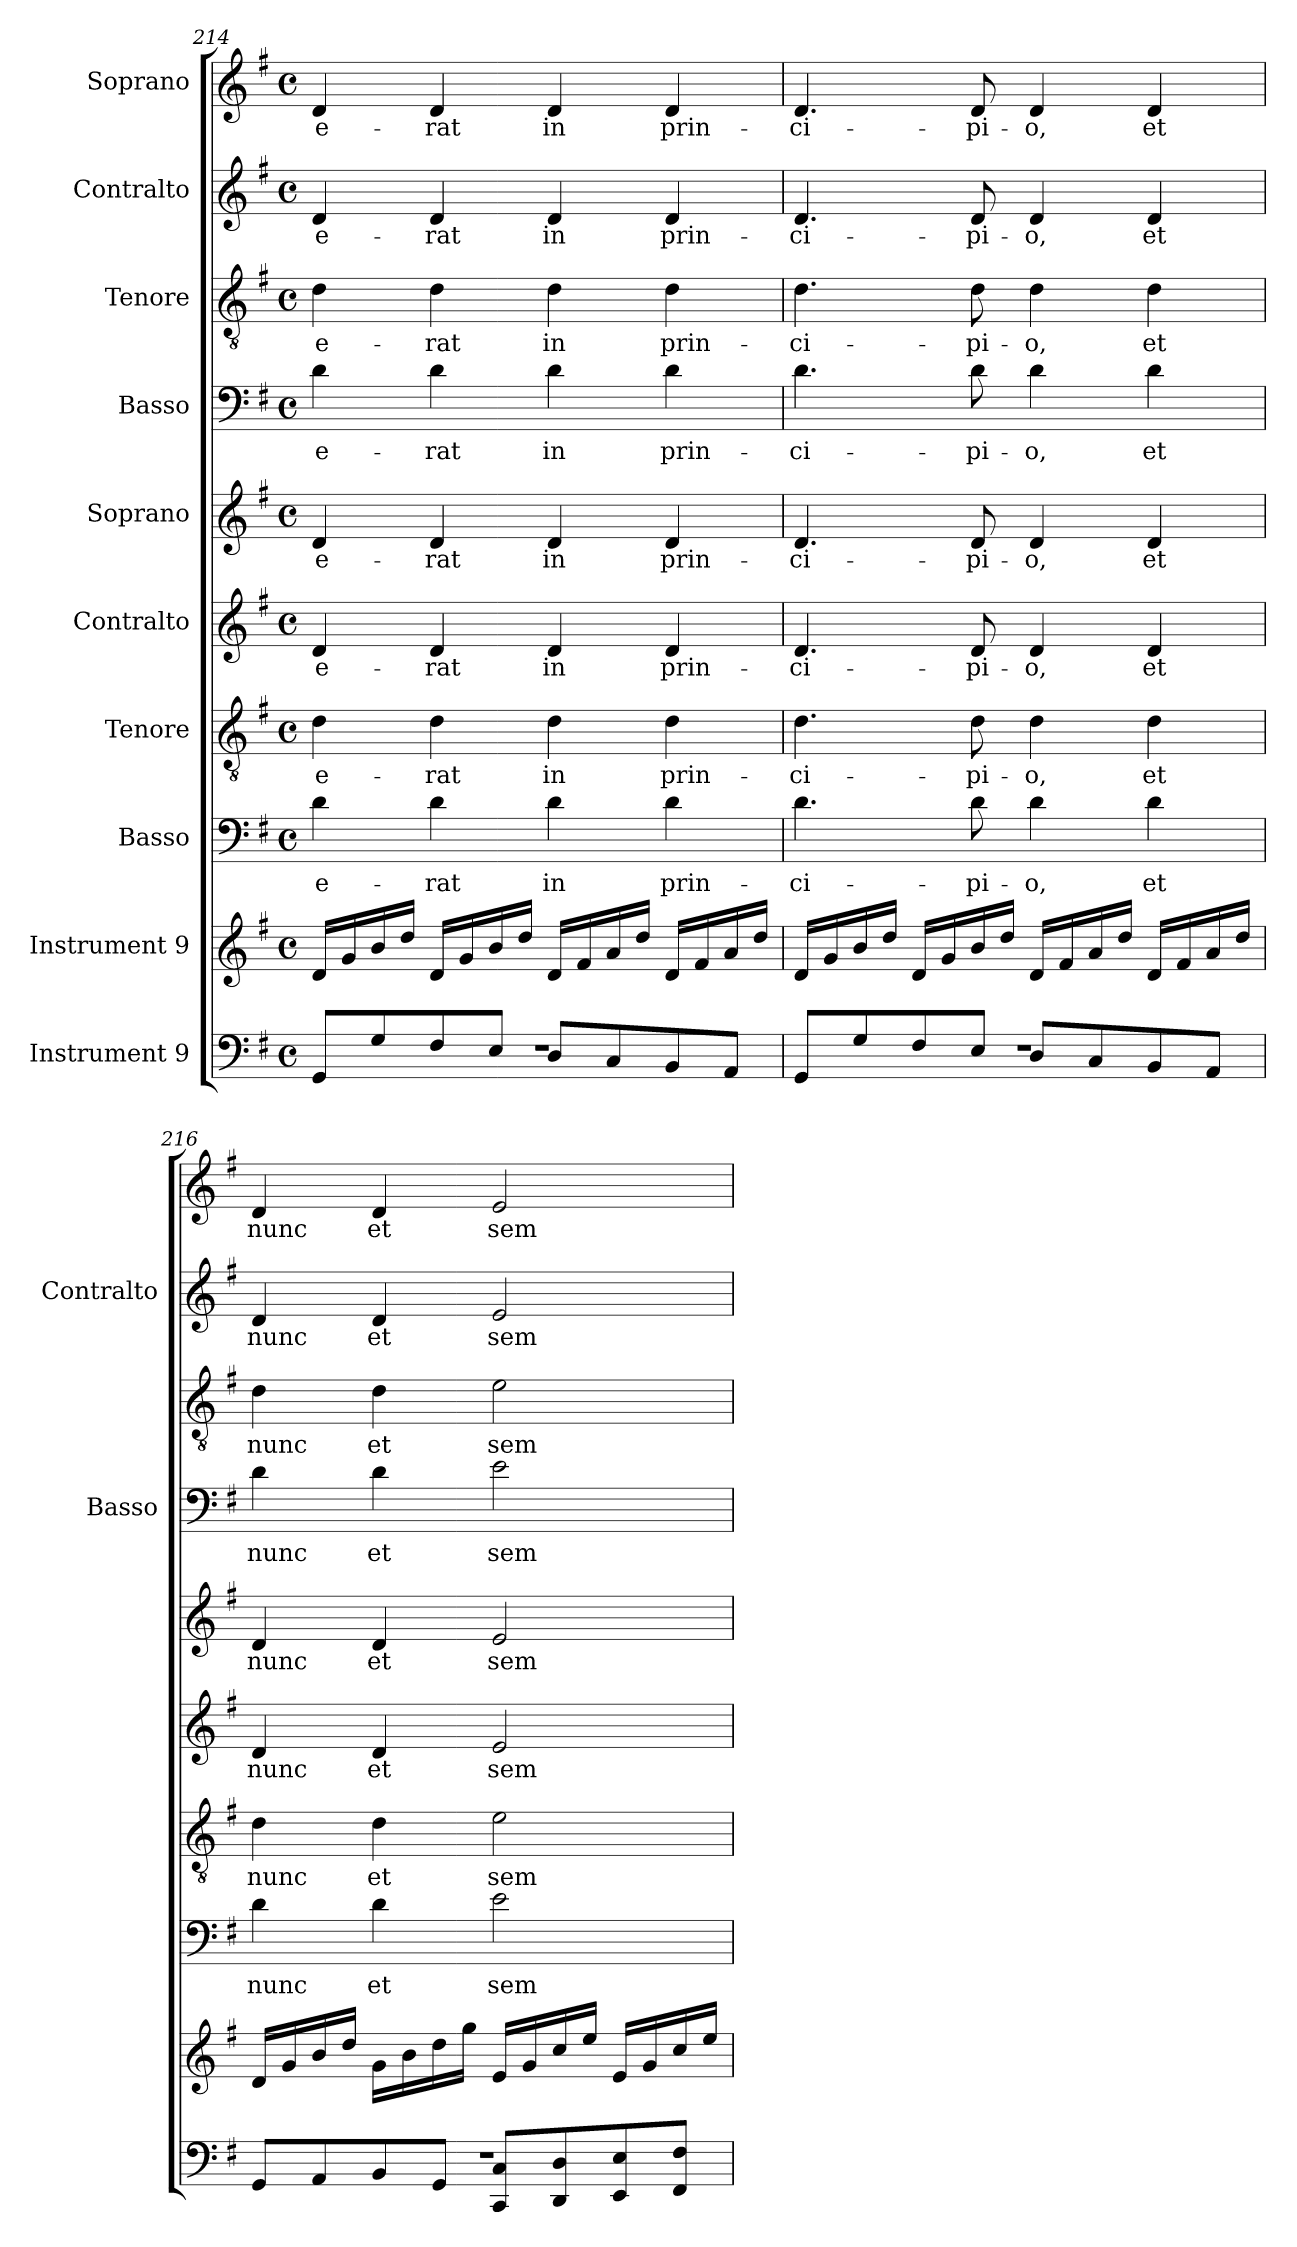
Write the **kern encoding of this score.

**kern	**kern	**kern	**text	**kern	**text	**kern	**text	**kern	**text	**kern	**text	**kern	**text	**kern	**text	**kern	**text
*part10	*part9	*part8	*part8	*part7	*part7	*part6	*part6	*part5	*part5	*part4	*part4	*part3	*part3	*part2	*part2	*part1	*part1
*staff10	*staff9	*staff8	*staff8	*staff7	*staff7	*staff6	*staff6	*staff5	*staff5	*staff4	*staff4	*staff3	*staff3	*staff2	*staff2	*staff1	*staff1
*I"Instrument 9	*I"Instrument 9	*I"Basso	*	*I"Tenore	*	*I"Contralto	*	*I"Soprano	*	*I"Basso	*	*I"Tenore	*	*I"Contralto	*	*I"Soprano	*
*	*	*	*	*	*	*	*	*	*	*I'Basso	*	*	*	*I'Contralto	*	*	*
*clefF4	*clefG2	*clefF4	*	*clefGv2	*	*clefG2	*	*clefG2	*	*clefF4	*	*clefGv2	*	*clefG2	*	*clefG2	*
*k[f#]	*k[f#]	*k[f#]	*	*k[f#]	*	*k[f#]	*	*k[f#]	*	*k[f#]	*	*k[f#]	*	*k[f#]	*	*k[f#]	*
*G:	*G:	*G:	*	*G:	*	*G:	*	*G:	*	*G:	*	*G:	*	*G:	*	*G:	*
*M4/4	*M4/4	*M4/4	*	*M4/4	*	*M4/4	*	*M4/4	*	*M4/4	*	*M4/4	*	*M4/4	*	*M4/4	*
*met(c)	*met(c)	*met(c)	*	*met(c)	*	*met(c)	*	*met(c)	*	*met(c)	*	*met(c)	*	*met(c)	*	*met(c)	*
=214	=214	=214	=214	=214	=214	=214	=214	=214	=214	=214	=214	=214	=214	=214	=214	=214	=214
*^	*	*	*	*	*	*	*	*	*	*	*	*	*	*	*	*	*
*	*^	*	*	*	*	*	*	*	*	*	*	*	*	*	*	*	*	*
!	!	!	!	!	!LO:LY:b:cj	!	!LO:LY:b:cj	!	!LO:LY:b:cj	!	!LO:LY:b:cj	!	!LO:LY:b:cj	!	!LO:LY:b:cj	!	!LO:LY:b:cj	!	!LO:LY:b:cj
1r	8GG/L	1r	16d/L	4d\	e-	4d\	e-	4d/	e-	4d/	e-	4d\	e-	4d\	e-	4d/	e-	4d/	e-
.	.	.	16g/	.	.	.	.	.	.	.	.	.	.	.	.	.	.	.	.
.	8G/	.	16b/	.	.	.	.	.	.	.	.	.	.	.	.	.	.	.	.
.	.	.	16dd/J	.	.	.	.	.	.	.	.	.	.	.	.	.	.	.	.
!	!	!	!	!	!LO:LY:b:cj	!	!LO:LY:b:cj	!	!LO:LY:b:cj	!	!LO:LY:b:cj	!	!LO:LY:b:cj	!	!LO:LY:b:cj	!	!LO:LY:b:cj	!	!LO:LY:b:cj
.	8F#/	.	16d/L	4d\	-rat	4d\	-rat	4d/	-rat	4d/	-rat	4d\	-rat	4d\	-rat	4d/	-rat	4d/	-rat
.	.	.	16g/	.	.	.	.	.	.	.	.	.	.	.	.	.	.	.	.
.	8E/J	.	16b/	.	.	.	.	.	.	.	.	.	.	.	.	.	.	.	.
.	.	.	16dd/J	.	.	.	.	.	.	.	.	.	.	.	.	.	.	.	.
!	!	!	!	!	!LO:LY:b:cj	!	!LO:LY:b:cj	!	!LO:LY:b:cj	!	!LO:LY:b:cj	!	!LO:LY:b:cj	!	!LO:LY:b:cj	!	!LO:LY:b:cj	!	!LO:LY:b:cj
.	8D/L	.	16d/L	4d\	in	4d\	in	4d/	in	4d/	in	4d\	in	4d\	in	4d/	in	4d/	in
.	.	.	16f#/	.	.	.	.	.	.	.	.	.	.	.	.	.	.	.	.
.	8C/	.	16a/	.	.	.	.	.	.	.	.	.	.	.	.	.	.	.	.
.	.	.	16dd/J	.	.	.	.	.	.	.	.	.	.	.	.	.	.	.	.
!	!	!	!	!	!LO:LY:b:cj	!	!LO:LY:b:cj	!	!LO:LY:b:cj	!	!LO:LY:b:cj	!	!LO:LY:b:cj	!	!LO:LY:b:cj	!	!LO:LY:b:cj	!	!LO:LY:b:cj
.	8BB/	.	16d/L	4d\	prin-	4d\	prin-	4d/	prin-	4d/	prin-	4d\	prin-	4d\	prin-	4d/	prin-	4d/	prin-
.	.	.	16f#/	.	.	.	.	.	.	.	.	.	.	.	.	.	.	.	.
.	8AA/J	.	16a/	.	.	.	.	.	.	.	.	.	.	.	.	.	.	.	.
.	.	.	16dd/J	.	.	.	.	.	.	.	.	.	.	.	.	.	.	.	.
=215	=215	=215	=215	=215	=215	=215	=215	=215	=215	=215	=215	=215	=215	=215	=215	=215	=215	=215	=215
!	!	!	!	!	!LO:LY:b:cj	!	!LO:LY:b:cj	!	!LO:LY:b:cj	!	!LO:LY:b:cj	!	!LO:LY:b:cj	!	!LO:LY:b:cj	!	!LO:LY:b:cj	!	!LO:LY:b:cj
1r	8GG/L	1r	16d/L	4.d\	-ci-	4.d\	-ci-	4.d/	-ci-	4.d/	-ci-	4.d\	-ci-	4.d\	-ci-	4.d/	-ci-	4.d/	-ci-
.	.	.	16g/	.	.	.	.	.	.	.	.	.	.	.	.	.	.	.	.
.	8G/	.	16b/	.	.	.	.	.	.	.	.	.	.	.	.	.	.	.	.
.	.	.	16dd/J	.	.	.	.	.	.	.	.	.	.	.	.	.	.	.	.
.	8F#/	.	16d/L	.	.	.	.	.	.	.	.	.	.	.	.	.	.	.	.
.	.	.	16g/	.	.	.	.	.	.	.	.	.	.	.	.	.	.	.	.
!	!	!	!	!	!LO:LY:b:cj	!	!LO:LY:b:cj	!	!LO:LY:b:cj	!	!LO:LY:b:cj	!	!LO:LY:b:cj	!	!LO:LY:b:cj	!	!LO:LY:b:cj	!	!LO:LY:b:cj
.	8E/J	.	16b/	8d\	-pi-	8d\	-pi-	8d/	-pi-	8d/	-pi-	8d\	-pi-	8d\	-pi-	8d/	-pi-	8d/	-pi-
.	.	.	16dd/J	.	.	.	.	.	.	.	.	.	.	.	.	.	.	.	.
!	!	!	!	!	!LO:LY:b:cj	!	!LO:LY:b:cj	!	!LO:LY:b:cj	!	!LO:LY:b:cj	!	!LO:LY:b:cj	!	!LO:LY:b:cj	!	!LO:LY:b:cj	!	!LO:LY:b:cj
.	8D/L	.	16d/L	4d\	-o,	4d\	-o,	4d/	-o,	4d/	-o,	4d\	-o,	4d\	-o,	4d/	-o,	4d/	-o,
.	.	.	16f#/	.	.	.	.	.	.	.	.	.	.	.	.	.	.	.	.
.	8C/	.	16a/	.	.	.	.	.	.	.	.	.	.	.	.	.	.	.	.
.	.	.	16dd/J	.	.	.	.	.	.	.	.	.	.	.	.	.	.	.	.
!	!	!	!	!	!LO:LY:b:cj	!	!LO:LY:b:cj	!	!LO:LY:b:cj	!	!LO:LY:b:cj	!	!LO:LY:b:cj	!	!LO:LY:b:cj	!	!LO:LY:b:cj	!	!LO:LY:b:cj
.	8BB/	.	16d/L	4d\	et	4d\	et	4d/	et	4d/	et	4d\	et	4d\	et	4d/	et	4d/	et
.	.	.	16f#/	.	.	.	.	.	.	.	.	.	.	.	.	.	.	.	.
.	8AA/J	.	16a/	.	.	.	.	.	.	.	.	.	.	.	.	.	.	.	.
.	.	.	16dd/J	.	.	.	.	.	.	.	.	.	.	.	.	.	.	.	.
=216	=216	=216	=216	=216	=216	=216	=216	=216	=216	=216	=216	=216	=216	=216	=216	=216	=216	=216	=216
!	!	!	!	!	!LO:LY:b:cj	!	!LO:LY:b:cj	!	!LO:LY:b:cj	!	!LO:LY:b:cj	!	!LO:LY:b:cj	!	!LO:LY:b:cj	!	!LO:LY:b:cj	!	!LO:LY:b:cj
1r	8GG/L	1r	16d/L	4d\	nunc	4d\	nunc	4d/	nunc	4d/	nunc	4d\	nunc	4d\	nunc	4d/	nunc	4d/	nunc
.	.	.	16g/	.	.	.	.	.	.	.	.	.	.	.	.	.	.	.	.
.	8AA/	.	16b/	.	.	.	.	.	.	.	.	.	.	.	.	.	.	.	.
.	.	.	16dd/J	.	.	.	.	.	.	.	.	.	.	.	.	.	.	.	.
!	!	!	!	!	!LO:LY:b:cj	!	!LO:LY:b:cj	!	!LO:LY:b:cj	!	!LO:LY:b:cj	!	!LO:LY:b:cj	!	!LO:LY:b:cj	!	!LO:LY:b:cj	!	!LO:LY:b:cj
.	8BB/	.	16g\L	4d\	et	4d\	et	4d/	et	4d/	et	4d\	et	4d\	et	4d/	et	4d/	et
.	.	.	16b\	.	.	.	.	.	.	.	.	.	.	.	.	.	.	.	.
.	8GG/J	.	16dd\	.	.	.	.	.	.	.	.	.	.	.	.	.	.	.	.
.	.	.	16gg\J	.	.	.	.	.	.	.	.	.	.	.	.	.	.	.	.
!	!	!	!	!	!LO:LY:b:cj	!	!LO:LY:b:cj	!	!LO:LY:b:cj	!	!LO:LY:b:cj	!	!LO:LY:b:cj	!	!LO:LY:b:cj	!	!LO:LY:b:cj	!	!LO:LY:b:cj
.	8C/ 8CC/L	.	16e/L	2e\	sem-	2e\	sem-	2e/	sem-	2e/	sem-	2e\	sem-	2e\	sem-	2e/	sem-	2e/	sem-
.	.	.	16g/	.	.	.	.	.	.	.	.	.	.	.	.	.	.	.	.
.	8D/ 8DD/	.	16cc/	.	.	.	.	.	.	.	.	.	.	.	.	.	.	.	.
.	.	.	16ee/J	.	.	.	.	.	.	.	.	.	.	.	.	.	.	.	.
.	8EE/ 8E/	.	16e/L	.	.	.	.	.	.	.	.	.	.	.	.	.	.	.	.
.	.	.	16g/	.	.	.	.	.	.	.	.	.	.	.	.	.	.	.	.
.	8F#/ 8FF#/J	.	16cc/	.	.	.	.	.	.	.	.	.	.	.	.	.	.	.	.
.	.	.	16ee/J	.	.	.	.	.	.	.	.	.	.	.	.	.	.	.	.
*v	*v	*v	*	*	*	*	*	*	*	*	*	*	*	*	*	*	*	*	*
=	=	=	=	=	=	=	=	=	=	=	=	=	=	=	=	=	=
*-	*-	*-	*-	*-	*-	*-	*-	*-	*-	*-	*-	*-	*-	*-	*-	*-	*-
